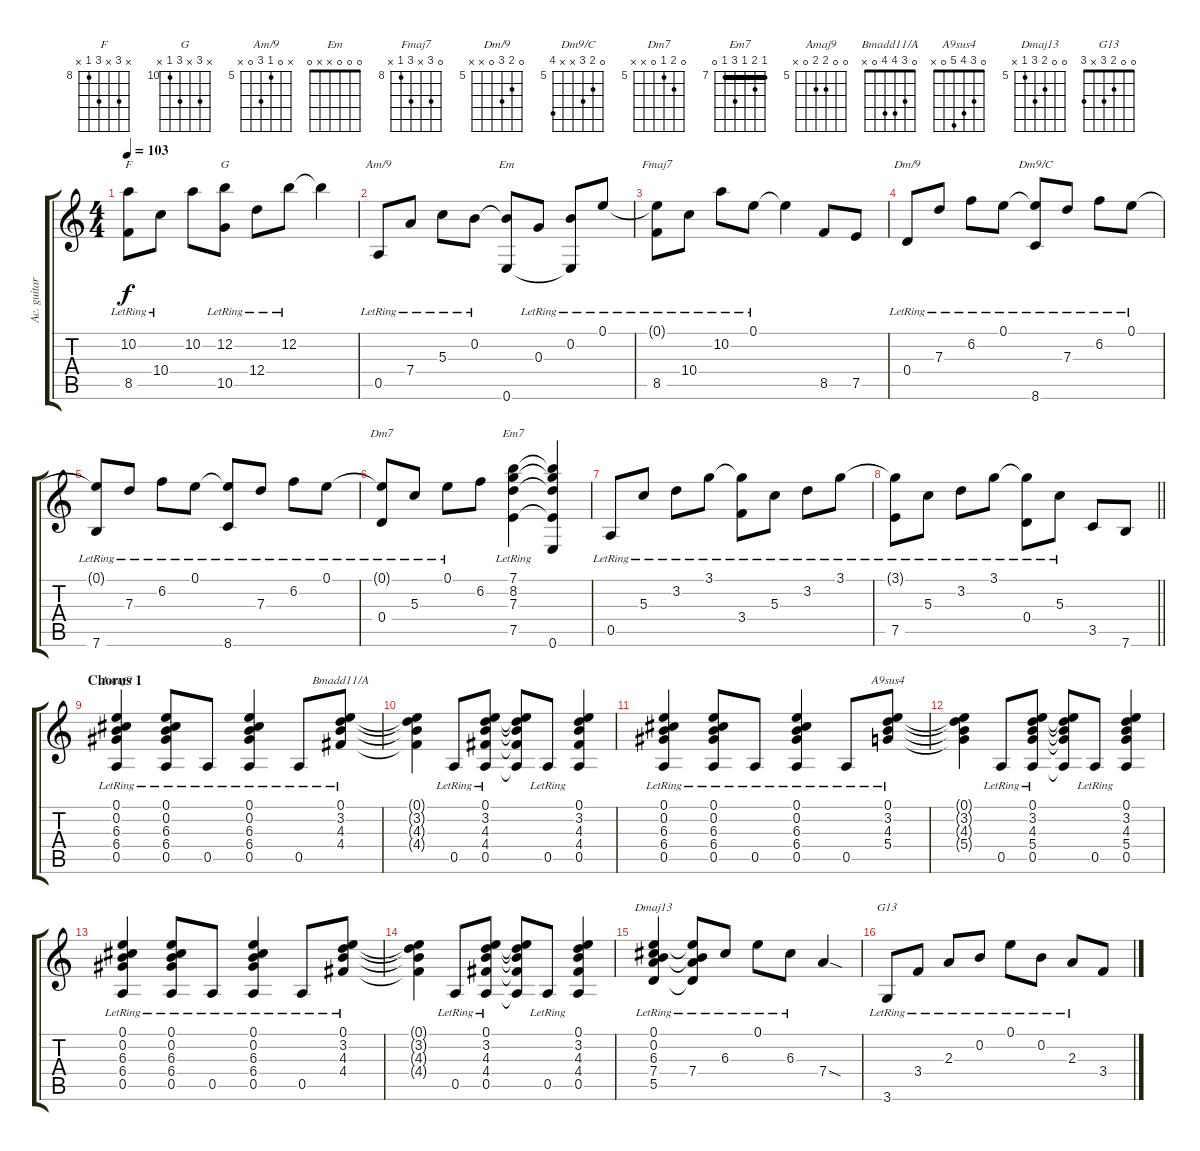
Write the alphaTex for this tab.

\track ("Ac. guitar TAB by" "Ac. guitar") {instrument acousticguitarnylon}
\staff {score tabs}
\tuning (E4 B3 G3 D3 A2 E2) {hide}
\chord ("F" x 10 x 10 8 x) {firstfret 8}
\chord ("G" x 12 x 12 10 x) {firstfret 10}
\chord ("Am/9" x 0 5 7 0 x) {firstfret 5}
\chord ("Em" 0 0 0 x x 0)
\chord ("Fmaj7" 0 10 x 10 8 x) {firstfret 8}
\chord ("Dm/9" 0 6 7 0 x x) {firstfret 5}
\chord ("Dm9/C" 0 6 7 x x 8) {firstfret 5}
\chord ("Dm7" 0 6 5 0 x x) {firstfret 5}
\chord ("Em7" 7 8 7 9 7 0) {firstfret 7 barre 7}
\chord ("Amaj9" 0 0 6 6 0 x) {firstfret 5}
\chord ("Bmadd11/A" 0 3 4 4 0 x)
\chord ("A9sus4" 0 3 4 5 0 x)
\chord ("Dmaj13" 0 0 6 7 5 x) {firstfret 5}
\chord ("G13" 0 0 2 3 x 3)
\ts (4 4)
\tempo 103
\clef g2
\ks c
(10.2{lr} 8.5{lr}).8{ch "F" dy f} 10.4{lr}.8 10.2.8 (12.2{lr} 10.5{lr}).8{ch "G"} 12.4{lr}.8 12.2{lr}.8 12.2{t}.4 |
0.5{lr}.8{ch "Am/9"} 7.4{lr}.8 5.3{lr}.8 0.2{lr}.8 (0.2{t} 0.6).8{ch "Em"} 0.3{lr}.8 (0.2{lr} 0.6{t}).8 0.1{lr}.8 |
(0.1{t} 8.5{lr}).8{ch "Fmaj7"} 10.4{lr}.8 10.2{lr}.8 0.1{lr}.8 0.1{t}.4 8.5.8 7.5.8 |
0.4{lr}.8{ch "Dm/9"} 7.3{lr}.8 6.2{lr}.8 0.1{lr}.8 (0.1{t} 8.6{lr}).8{ch "Dm9/C"} 7.3{lr}.8 6.2{lr}.8 0.1{lr}.8 |
(0.1{t} 7.6{lr}).8 7.3{lr}.8 6.2{lr}.8 0.1{lr}.8 (0.1{t} 8.6{lr}).8 7.3{lr}.8 6.2{lr}.8 0.1{lr}.8 |
(0.1{t} 0.4{lr}).8{ch "Dm7"} 5.3{lr}.8 0.1{lr}.8 6.2.8 (7.1{lr} 8.2{lr} 7.3{lr} 7.5{lr}).4{ch "Em7"} (7.1{t} 8.2{t} 7.3{t} 7.5{t} 0.6).4 |
0.5{lr}.8 5.3{lr}.8 3.2{lr}.8 3.1{lr}.8 (3.1{t} 3.4{lr}).8 5.3{lr}.8 3.2{lr}.8 3.1{lr}.8 |
\barLineRight lightlight
(3.1{t} 7.5{lr}).8 5.3{lr}.8 3.2{lr}.8 3.1{lr}.8 (3.1{t} 0.4{lr}).8 5.3{lr}.8 3.5.8 7.6.8 |
\section ("" "Chorus 1")
(0.1{lr} 0.2{lr} 6.3{lr} 6.4{lr} 0.5{lr}).4{ch "Amaj9"} (0.1{lr} 0.2{lr} 6.3{lr} 6.4{lr} 0.5{lr}).8 0.5{lr}.8 (0.1{lr} 0.2{lr} 6.3{lr} 6.4{lr} 0.5{lr}).4 0.5{lr}.8 (0.1{lr} 3.2{lr} 4.3{lr} 4.4{lr}).8{ch "Bmadd11/A"} |
(0.1{t} 3.2{t} 4.3{t} 4.4{t}).4 0.5{lr}.8 (0.1 3.2{lr} 4.3{lr} 4.4{lr} 0.5{lr}).8 (0.1{t} 3.2{t} 4.3{t} 4.4{t} 0.5{t}).8 0.5{lr}.8 (0.1 3.2 4.3 4.4 0.5).4 |
(0.1{lr} 0.2{lr} 6.3{lr} 6.4{lr} 0.5{lr}).4 (0.1{lr} 0.2{lr} 6.3{lr} 6.4{lr} 0.5{lr}).8 0.5{lr}.8 (0.1{lr} 0.2{lr} 6.3{lr} 6.4{lr} 0.5{lr}).4 0.5{lr}.8 (0.1{lr} 3.2{lr} 4.3{lr} 5.4{lr}).8{ch "A9sus4"} |
(0.1{t} 3.2{t} 4.3{t} 5.4{t}).4 0.5{lr}.8 (0.1{lr} 3.2{lr} 4.3{lr} 5.4{lr} 0.5{lr}).8 (0.1{t} 3.2{t} 4.3{t} 5.4{t} 0.5{t}).8 0.5{lr}.8 (0.1 3.2 4.3 5.4 0.5).4 |
(0.1{lr} 0.2{lr} 6.3{lr} 6.4{lr} 0.5{lr}).4 (0.1{lr} 0.2{lr} 6.3{lr} 6.4{lr} 0.5{lr}).8 0.5{lr}.8 (0.1{lr} 0.2{lr} 6.3{lr} 6.4{lr} 0.5{lr}).4 0.5{lr}.8 (0.1{lr} 3.2{lr} 4.3{lr} 4.4{lr}).8 |
(0.1{t} 3.2{t} 4.3{t} 4.4{t}).4 0.5{lr}.8 (0.1{lr} 3.2{lr} 4.3{lr} 4.4{lr} 0.5{lr}).8 (0.1{t} 3.2{t} 4.3{t} 4.4{t} 0.5{t}).8 0.5{lr}.8 (0.1 3.2 4.3 4.4 0.5).4 |
(0.1{lr} 0.2{lr} 6.3{lr} 7.4{lr} 5.5{lr}).4{ch "Dmaj13"} (0.1{t} 0.2{t} 7.4{lr} 5.5{t}).8 6.3{lr}.8 0.1{lr}.8 6.3{lr}.8 7.4{sod}.4 |
3.6{lr}.8{ch "G13"} 3.4{lr}.8 2.3{lr}.8 0.2{lr}.8 0.1{lr}.8 0.2{lr}.8 2.3{lr}.8 3.4.8
